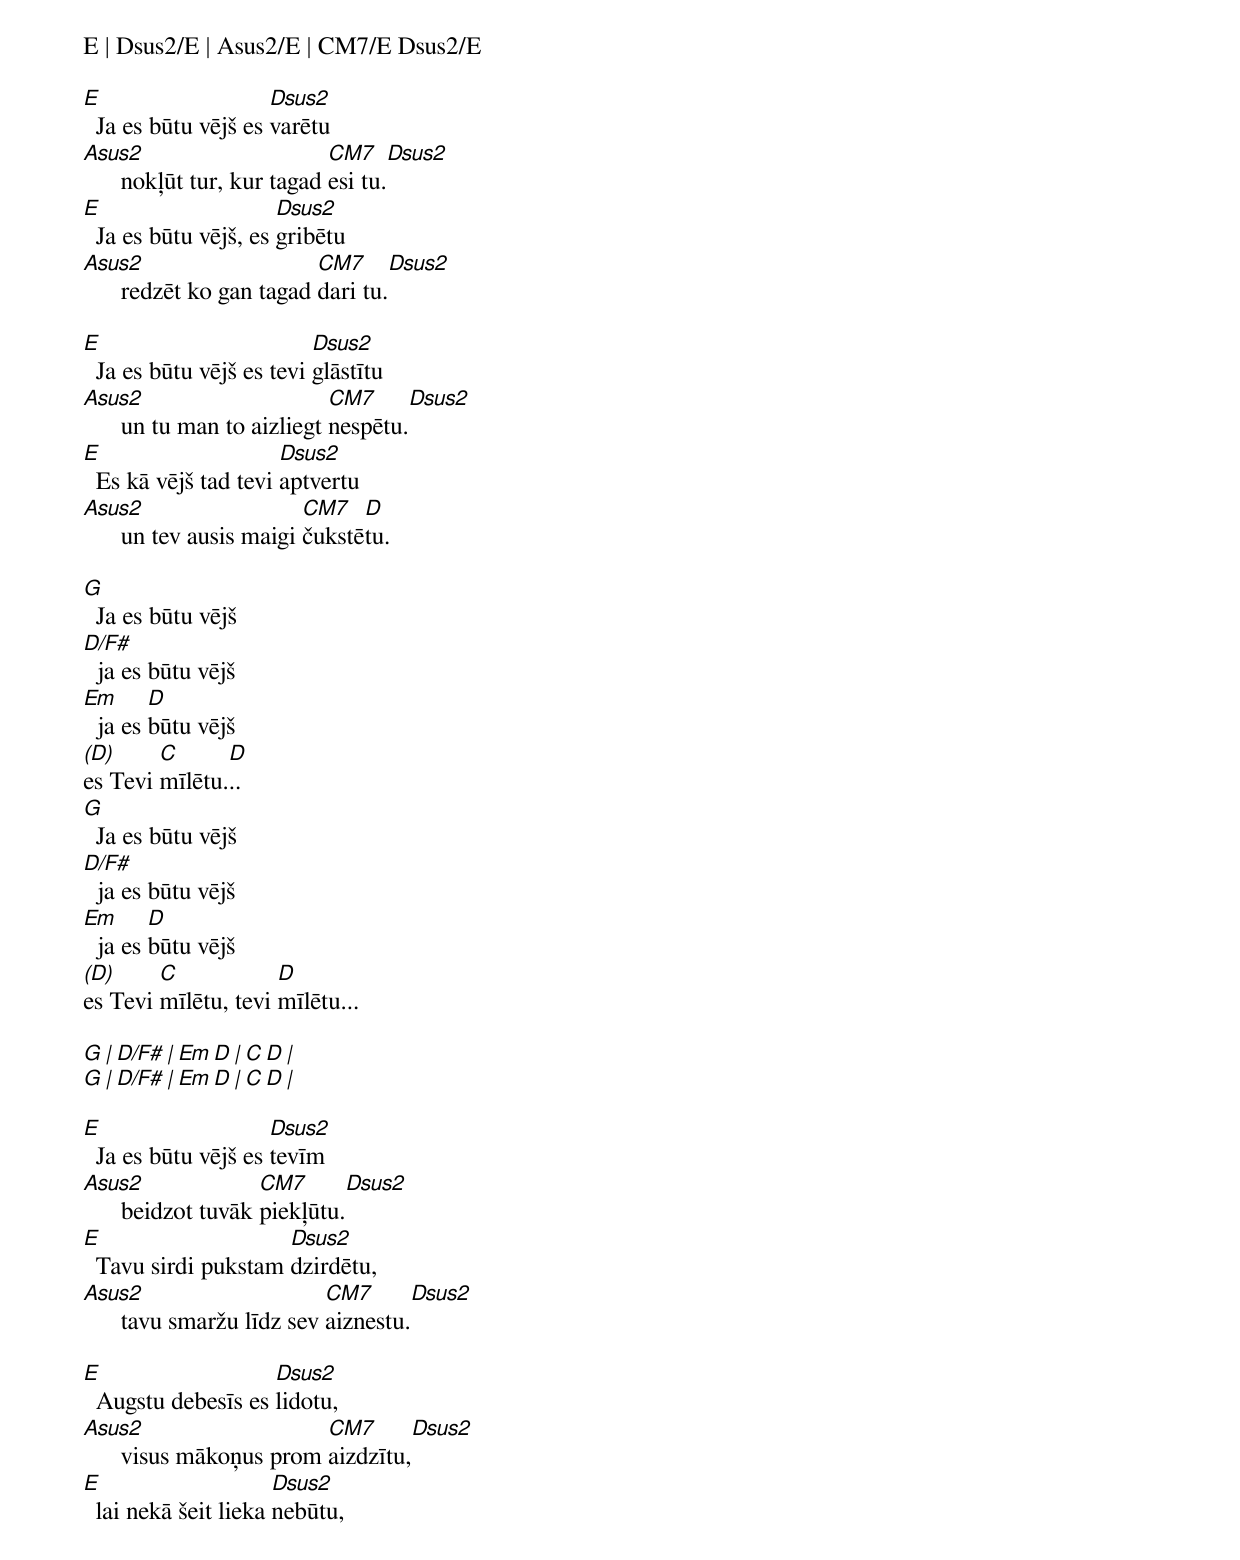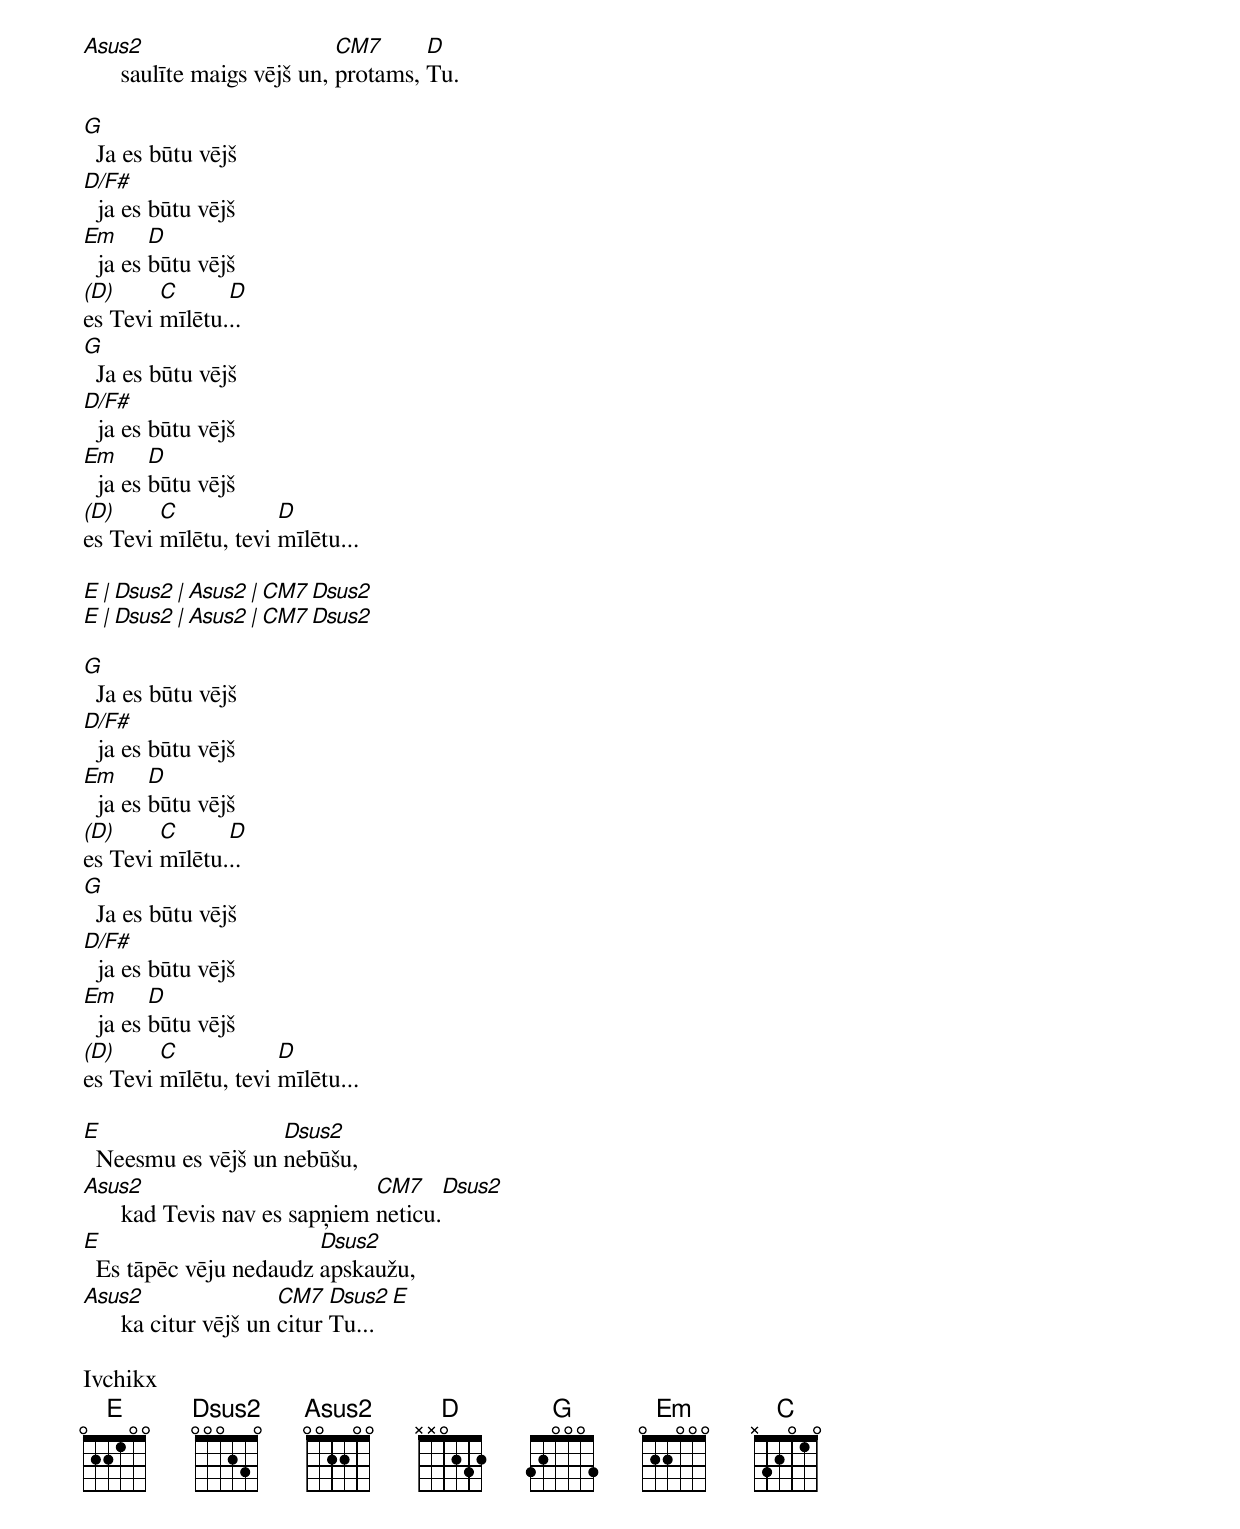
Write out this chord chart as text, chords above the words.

E | Dsus2/E | Asus2/E | CM7/E Dsus2/E

E                    Dsus2
  Ja es būtu vējš es varētu
Asus2                       CM7     Dsus2
      nokļūt tur, kur tagad esi tu.
E                     Dsus2
  Ja es būtu vējš, es gribētu
Asus2                     CM7      Dsus2
      redzēt ko gan tagad dari tu.

E                         Dsus2
  Ja es būtu vējš es tevi glāstītu
Asus2                       CM7      Dsus2
      un tu man to aizliegt nespētu.
E                     Dsus2
  Es kā vējš tad tevi aptvertu
Asus2                    CM7   D
      un tev ausis maigi čukstētu.

G
  Ja es būtu vējš
D/F#
  ja es būtu vējš
Em      D
  ja es būtu vējš
(D)     C      D
es Tevi mīlētu...
G
  Ja es būtu vējš
D/F#
  ja es būtu vējš
Em      D
  ja es būtu vējš
(D)     C            D
es Tevi mīlētu, tevi mīlētu...

G | D/F# | Em D | C D |
G | D/F# | Em D | C D |

E                    Dsus2
  Ja es būtu vējš es tevīm
Asus2               CM7       Dsus2
      beidzot tuvāk piekļūtu.
E                    Dsus2
  Tavu sirdi pukstam dzirdētu,
Asus2                      CM7      Dsus2
      tavu smaržu līdz sev aiznestu.

E                   Dsus2
  Augstu debesīs es lidotu,
Asus2                    CM7       Dsus2
      visus mākoņus prom aizdzītu,
E                     Dsus2
  lai nekā šeit lieka nebūtu,
Asus2                        CM7      D
      saulīte maigs vējš un, protams, Tu.

G
  Ja es būtu vējš
D/F#
  ja es būtu vējš
Em      D
  ja es būtu vējš
(D)     C      D
es Tevi mīlētu...
G
  Ja es būtu vējš
D/F#
  ja es būtu vējš
Em      D
  ja es būtu vējš
(D)     C            D
es Tevi mīlētu, tevi mīlētu...

E | Dsus2 | Asus2 | CM7 Dsus2
E | Dsus2 | Asus2 | CM7 Dsus2

G
  Ja es būtu vējš
D/F#
  ja es būtu vējš
Em      D
  ja es būtu vējš
(D)     C      D
es Tevi mīlētu...
G
  Ja es būtu vējš
D/F#
  ja es būtu vējš
Em      D
  ja es būtu vējš
(D)     C            D
es Tevi mīlētu, tevi mīlētu...

E                   Dsus2
  Neesmu es vējš un nebūšu,
Asus2                          CM7     Dsus2
      kad Tevis nav es sapņiem neticu.
E                       Dsus2
  Es tāpēc vēju nedaudz apskaužu,
Asus2                  CM7   Dsus2 E
      ka citur vējš un citur Tu...

Ivchikx
